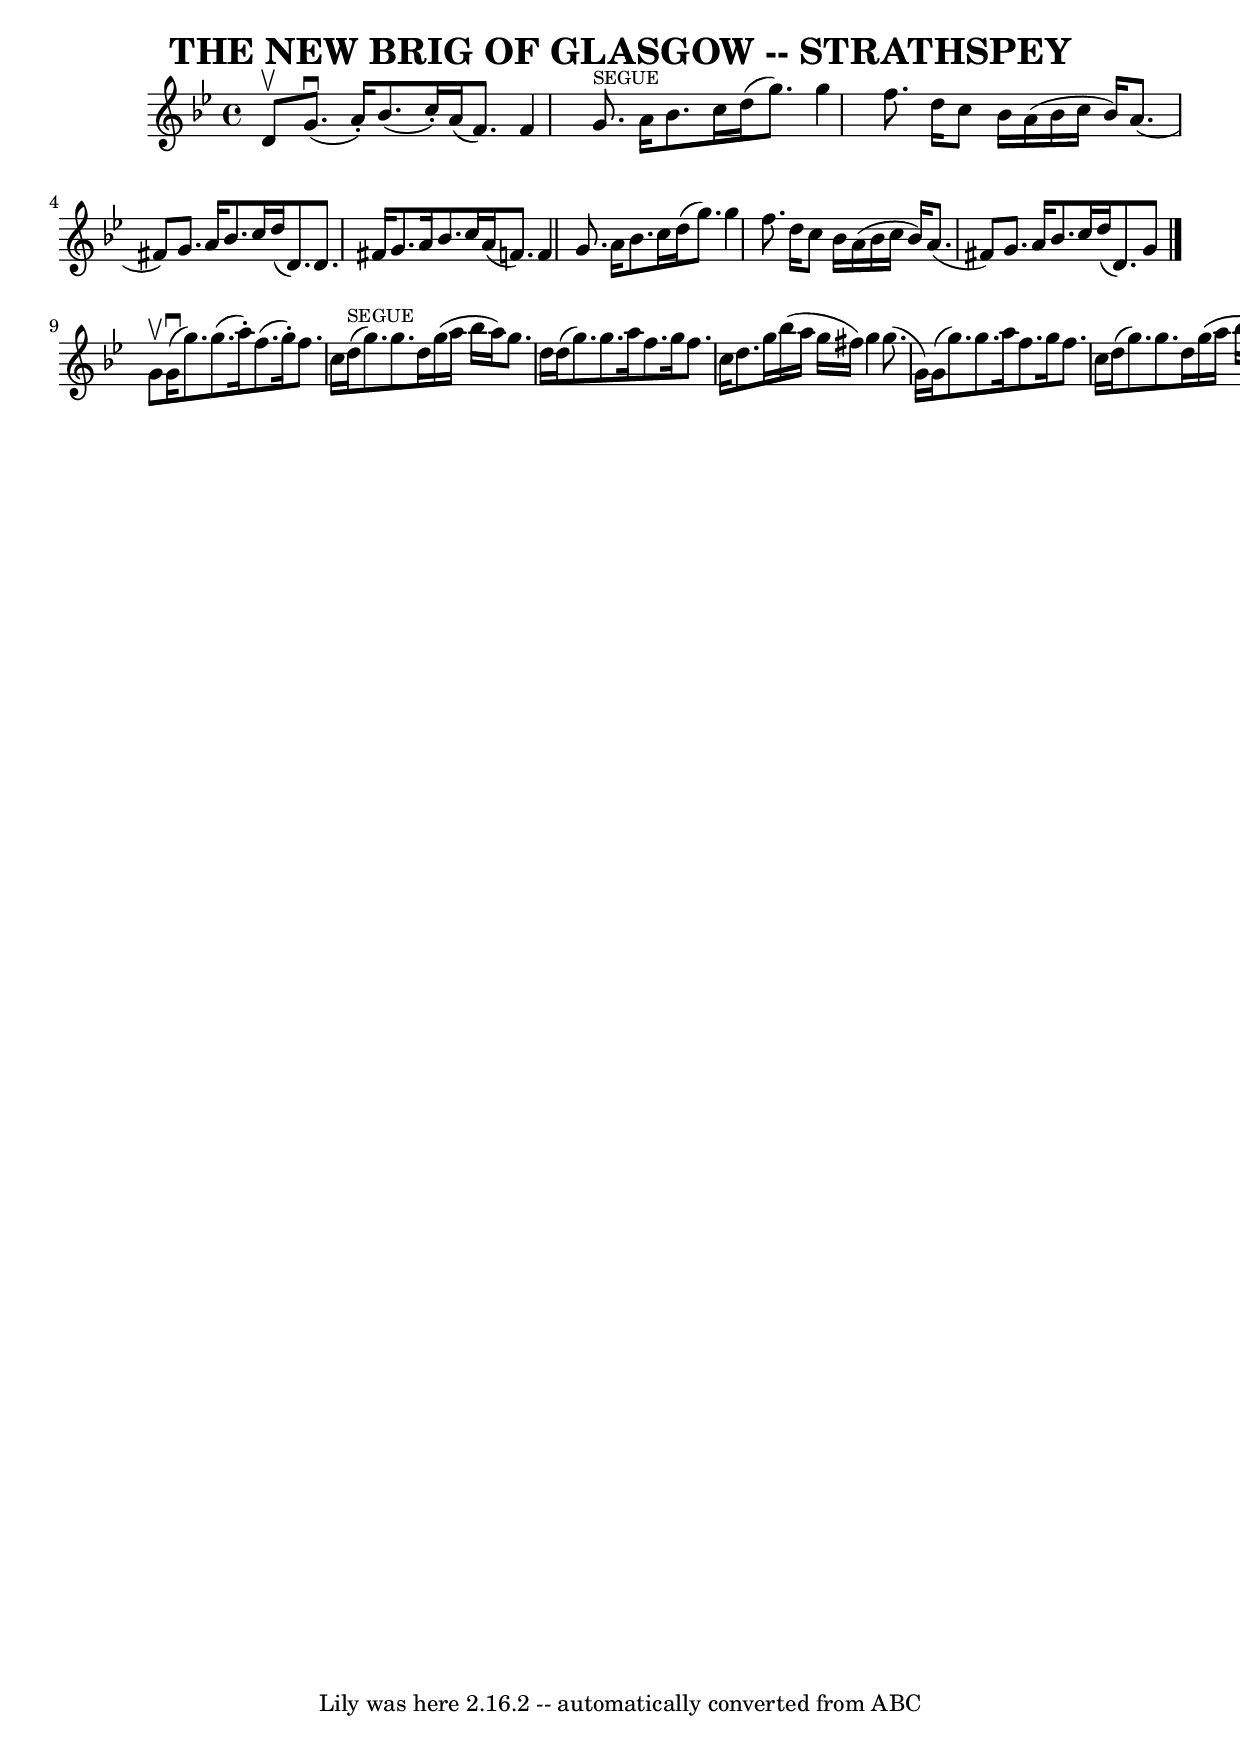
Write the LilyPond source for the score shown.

\version "2.16.2"
\include "Mammoth.ily"
\header {
  %% book = "Ryan's Mammoth Collection of Fiddle Tunes"
  crossRefNumber = "1"
  footnotes = ""
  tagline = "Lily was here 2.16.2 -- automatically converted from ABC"
  title = "THE NEW BRIG OF GLASGOW -- STRATHSPEY"

}
voicedefault =  {


  \override Staff.TimeSignature #'style = #'C
  \time 4/4 
  \key g \minor
 d'8^\upbow       |
  g'8. (^\downbow   
  a'16 -.) bes'8. (c''16 -.) a'16 (f'8.) f'4    |
  
  g'8.^\segue a'16 bes'8. c''16 d''16 (g''8.) g''4        
  |
  f''8. d''16 c''8 bes'16 a'16 (bes'16 c''16    
  bes'16) a'8. (fis'8)   |
  g'8. a'16 bes'8. c''16    
  d''16 (d'8.) d'8. fis'16    |
  |
  g'8. a'16    
  bes'8. c''16 a'16 (f'8.) f'4    |
  g'8. a'16 bes'8. 
  c''16 d''16 (g''8.) g''4        |
  f''8. d''16 c''8 
  bes'16 a'16 (bes'16 c''16 bes'16) a'8. (fis'8)   
  |
  g'8. a'16 bes'8. c''16 d''16 (d'8.) g'8    
  \bar "|." g'8^\upbow       |
  g'16 (^\downbow g''8.)   
  g''8. (a''16 -.) f''8. (g''16 -.) f''8. c''16    |
  
  d''16^\segue(g''8.) g''8. d''16 g''16 (a''16 bes''16    
  a''16) g''8. d''16        |
  d''16 (g''8.) g''8.    
  a''16 f''8. g''16 f''8. c''16    |
  d''8. g''16    
  bes''16 (a''16 g''16 fis''16) g''4 g''8. (g'16)   
  |
  |
  g'16 (g''8.) g''8. a''16 f''8. g''16   
  f''8. c''16    |
  d''16 (g''8.) g''8. d''16 g''16 (
  a''16 bes''16 a''16) g''8. d''16        |
  f''16 (
  a''8.) d''16 (f''8.) c''16 (f''8.) a'16 (f'8.)   
  |
  g'8. a'16 bes'8. c''16 d''16 (d'8.) g'8    
  \bar "|."   

}

\score{
  <<

    \context Staff="default"
    {
      \voicedefault 
      
    }

  >>
  \layout {
    
  }
  \midi {
  }

}
